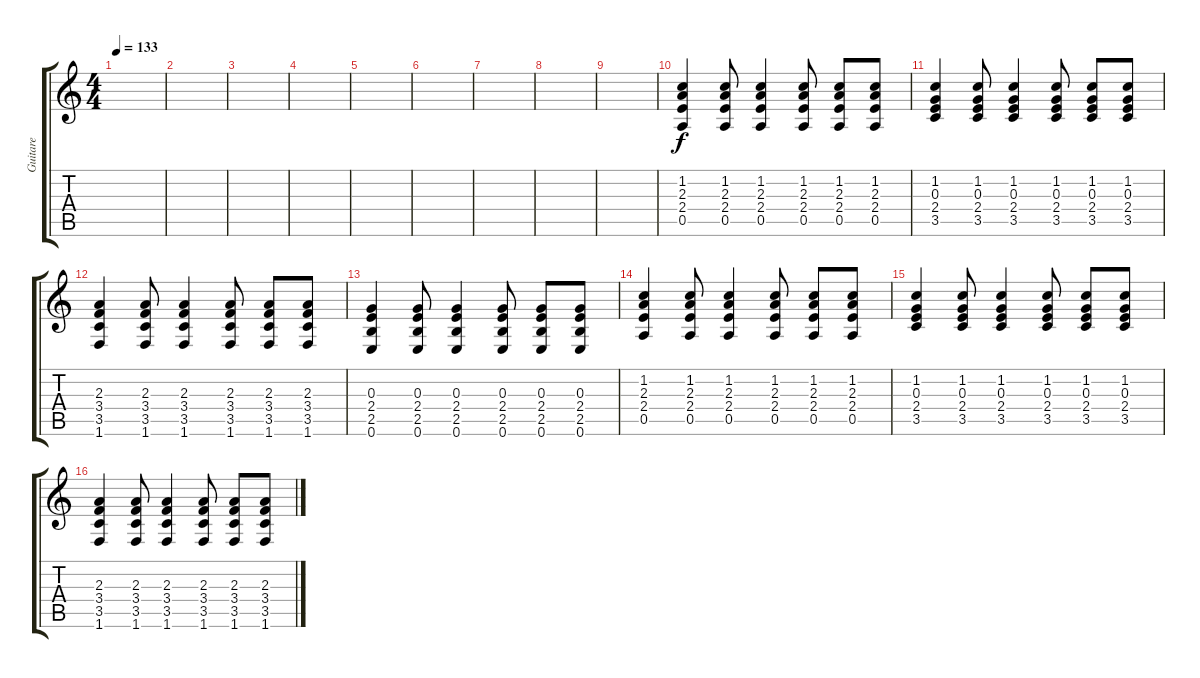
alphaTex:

\track ("Guitare" "Guitare") {instrument distortionguitar}
\staff {score tabs}
\tuning (E4 B3 G3 D3 A2 E2) {hide}
\ts (4 4)
\tempo 133
\clef g2
\ks c
|
|
|
|
|
|
|
|
|
(1.2 2.3 2.4 0.5).4{instrument overdrivenguitar} (1.2 2.3 2.4 0.5).8 (1.2 2.3 2.4 0.5).4 (1.2 2.3 2.4 0.5).8 (1.2 2.3 2.4 0.5).8 (1.2 2.3 2.4 0.5).8 |
(1.2 0.3 2.4 3.5).4 (1.2 0.3 2.4 3.5).8 (1.2 0.3 2.4 3.5).4 (1.2 0.3 2.4 3.5).8 (1.2 0.3 2.4 3.5).8 (1.2 0.3 2.4 3.5).8 |
(2.3 3.4 3.5 1.6).4 (2.3 3.4 3.5 1.6).8 (2.3 3.4 3.5 1.6).4 (2.3 3.4 3.5 1.6).8 (2.3 3.4 3.5 1.6).8 (2.3 3.4 3.5 1.6).8 |
(0.3 2.4 2.5 0.6).4 (0.3 2.4 2.5 0.6).8 (0.3 2.4 2.5 0.6).4 (0.3 2.4 2.5 0.6).8 (0.3 2.4 2.5 0.6).8 (0.3 2.4 2.5 0.6).8 |
(1.2 2.3 2.4 0.5).4 (1.2 2.3 2.4 0.5).8 (1.2 2.3 2.4 0.5).4 (1.2 2.3 2.4 0.5).8 (1.2 2.3 2.4 0.5).8 (1.2 2.3 2.4 0.5).8 |
(1.2 0.3 2.4 3.5).4 (1.2 0.3 2.4 3.5).8 (1.2 0.3 2.4 3.5).4 (1.2 0.3 2.4 3.5).8 (1.2 0.3 2.4 3.5).8 (1.2 0.3 2.4 3.5).8 |
(2.3 3.4 3.5 1.6).4 (2.3 3.4 3.5 1.6).8 (2.3 3.4 3.5 1.6).4 (2.3 3.4 3.5 1.6).8 (2.3 3.4 3.5 1.6).8 (2.3 3.4 3.5 1.6).8
